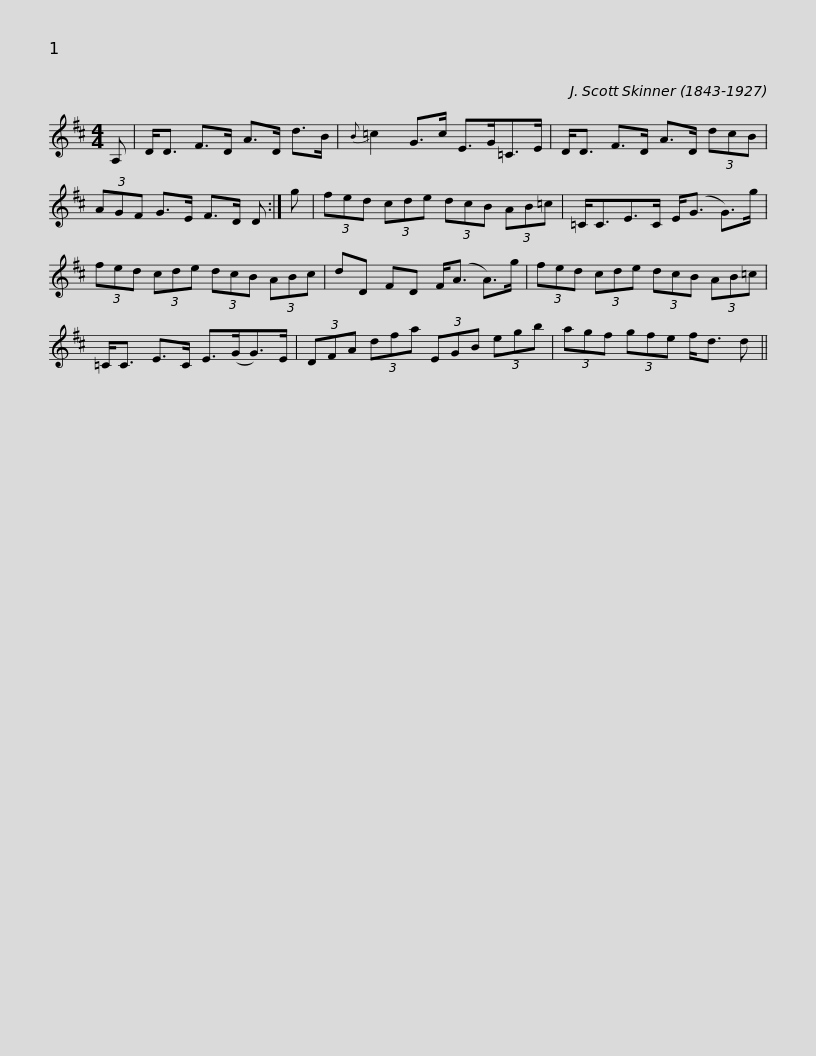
X:1
L:1/8
M:4/4
I:linebreak $
K:D
V:1 treble
V:1
 A, | D<D F>D A>D d>B |{B} =c2 G>c E>G=C>E | D<D F>D A>D (3dcB | (3AGF G>E F>D D :| %5
 g |$ (3fed (3cde (3dcB (3AB=c | =C<CE>C E<(G G>)g | (3fed (3cde (3dcB (3ABc | dD FD F<(A A>)g |$ %10
 (3fed (3cde (3dcB (3AB=c | =C<C E>C E>(GG>)E | (3DFA (3dfa (3EGB (3egb | (3agf (3gfe f<d d || %14
